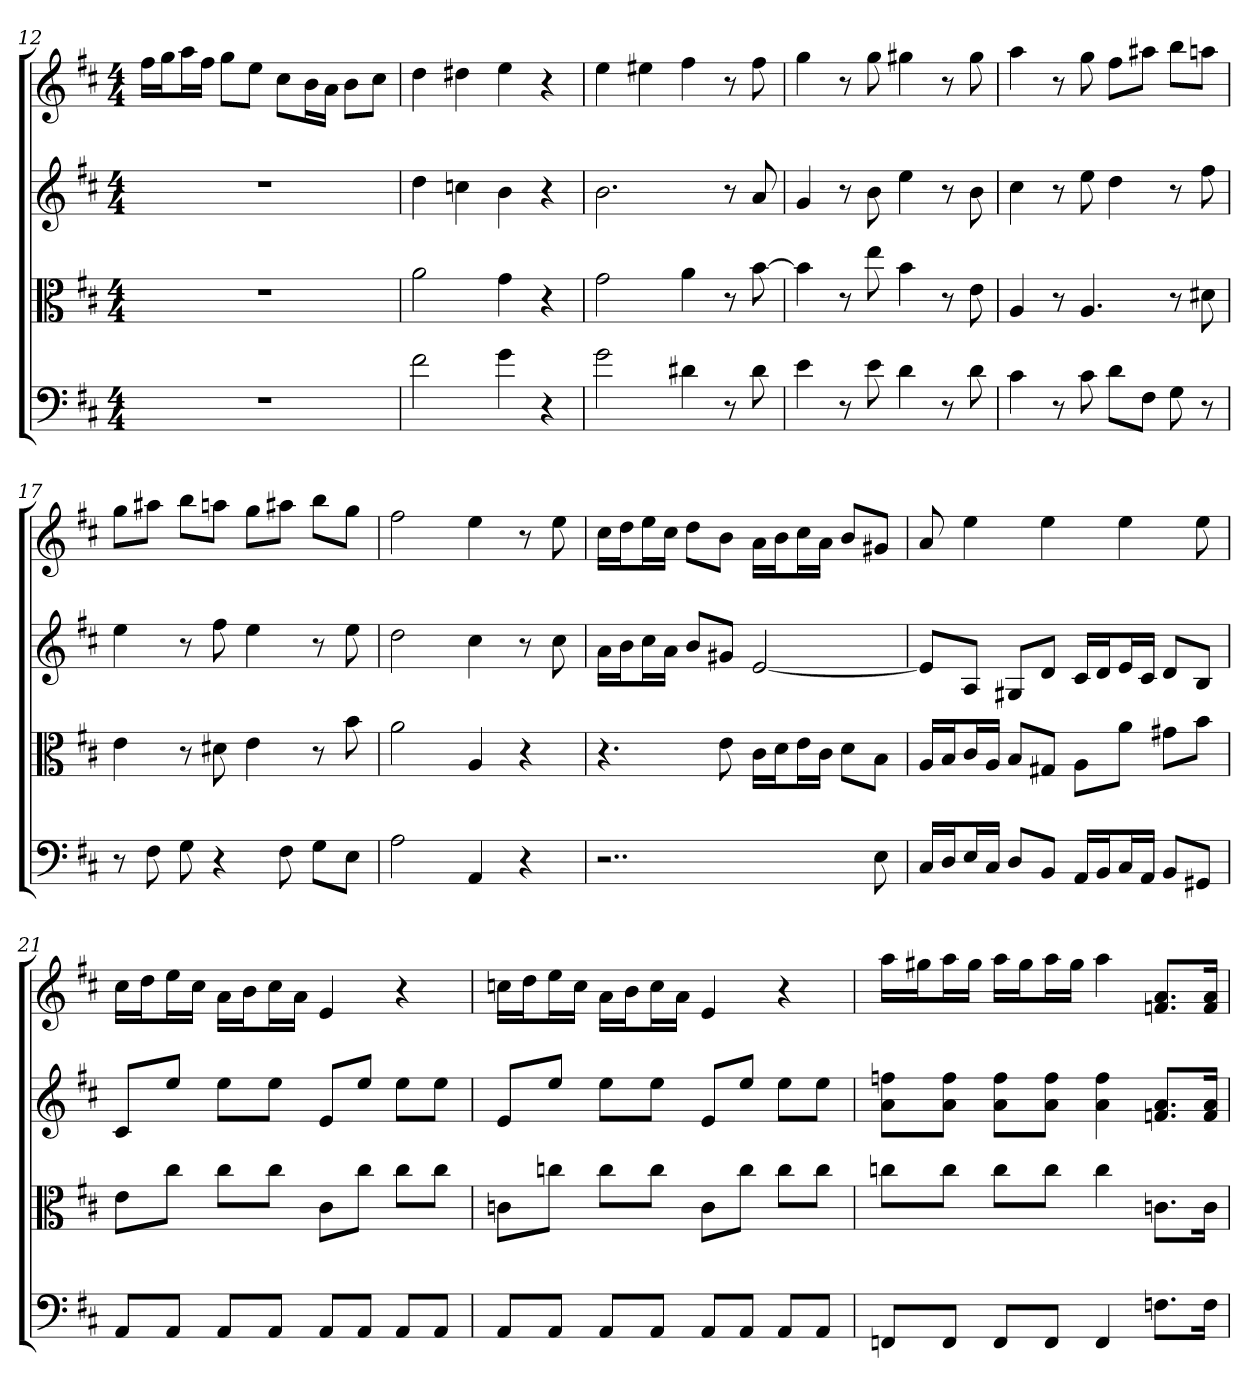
**kern	**kern	**kern	**kern
*part4	*part3	*part2	*part1
*staff4	*staff3	*staff2	*staff1
*clefF4	*clefC3	*	*
*k[f#c#]	*k[f#c#]	*k[f#c#]	*k[f#c#]
*D:	*D:	*D:	*D:
*M4/4	*M4/4	*M4/4	*M4/4
=12	=12	=12	=12
1r	1r	1r	16ff#LL
.	.	.	16ggJ
.	.	.	16aaL
.	.	.	16ff#JJ
.	.	.	8ggL
.	.	.	8eeJ
.	.	.	8cc#L
.	.	.	16bL
.	.	.	16aJJ
.	.	.	8bL
.	.	.	8cc#J
=13	=13	=13	=13
2f#	2a	4dd	4dd
.	.	4ccn	4dd#X
4g	4g	4b	4ee
4r	4r	4r	4r
=14	=14	=14	=14
2g	2g	2.b	4ee
.	.	.	4ee#X
4d#X	4a	.	4ff#
8r	8r	8r	8r
8d#	[8b	8a	8ff#
=15	=15	=15	=15
4e	4b]	4g	4gg
8r	8r	8r	8r
8e	8ee	8b	8gg
4d	4b	4ee	4gg#X
8r	8r	8r	8r
8d	8e	8b	8gg#
=16	=16	=16	=16
4c#	4A	4cc#	4aa
8r	8r	8r	8r
8c#	4.A	8ee	8gg
8d\L	.	4dd	8ff#L
8F#\J	.	.	8aa#XJ
8G	8r	8r	8bbL
8r	8d#X	8ff#	8aanJ
=17	=17	=17	=17
8r	4e	4ee	8ggL
8F#	.	.	8aa#XJ
8G	8r	8r	8bbL
4r	8d#X	8ff#	8aanJ
.	4e	4ee	8ggL
8F#	.	.	8aa#XJ
8G\L	8r	8r	8bbL
8E\J	8b	8ee	8ggJ
=18	=18	=18	=18
2A	2a	2dd	2ff#
4AA	4A	4cc#	4ee
4r	4r	8r	8r
.	.	8cc#	8ee
=19	=19	=19	=19
2..r	4.r	16aLL	16cc#LL
.	.	16bJ	16ddJ
.	.	16cc#L	16eeL
.	.	16aJJ	16cc#JJ
.	.	8bL	8ddL
.	8e	8g#XJ	8bJ
.	16c#\LL	[2e	16aLL
.	16d\J	.	16bJ
.	16e\L	.	16cc#L
.	16c#\JJ	.	16aJJ
.	8d\L	.	8bL
8E	8B\J	.	8g#XJ
=20	=20	=20	=20
16C#/LL	16A/LL	8eL]	8a
16D/J	16B/J	.	.
16E/L	16c#/L	8AJ	4ee
16C#/JJ	16A/JJ	.	.
8D/L	8B/L	8G#XL	.
8BB/J	8G#X/J	8dJ	4ee
16AA/LL	8A\L	16c#LL	.
16BB/J	.	16dJ	.
16C#/L	8a\J	16eL	4ee
16AA/JJ	.	16c#JJ	.
8BB/L	8g#X\L	8dL	.
8GG#X/J	8b\J	8BJ	8ee
=21	=21	=21	=21
8AA/L	8e\L	8c#L	16cc#LL
.	.	.	16ddJ
8AA/J	8cc#\J	8eeJ	16eeL
.	.	.	16cc#JJ
8AA/L	8cc#\L	8eeL	16aLL
.	.	.	16bJ
8AA/J	8cc#\J	8eeJ	16cc#L
.	.	.	16aJJ
8AA/L	8c#\L	8eL	4e
8AA/J	8cc#\J	8eeJ	.
8AA/L	8cc#\L	8eeL	4r
8AA/J	8cc#\J	8eeJ	.
=22	=22	=22	=22
8AA/L	8cn\L	8eL	16ccnLL
.	.	.	16ddJ
8AA/J	8ccn\J	8eeJ	16eeL
.	.	.	16ccJJ
8AA/L	8cc\L	8eeL	16aLL
.	.	.	16bJ
8AA/J	8cc\J	8eeJ	16ccL
.	.	.	16aJJ
8AA/L	8c\L	8eL	4e
8AA/J	8cc\J	8eeJ	.
8AA/L	8cc\L	8eeL	4r
8AA/J	8cc\J	8eeJ	.
=23	=23	=23	=23
8FFn/L	8ccn\L	8a 8ffnL	16aaLL
.	.	.	16gg#XJ
8FF/J	8cc\J	8a 8ffJ	16aaL
.	.	.	16gg#JJ
8FF/L	8cc\L	8a 8ffL	16aaLL
.	.	.	16gg#J
8FF/J	8cc\J	8a 8ffJ	16aaL
.	.	.	16gg#JJ
4FF	4cc	4a 4ff	4aa
8.Fn\L	8.cn\L	8.fn 8.aL	8.fn 8.aL
16F\Jk	16c\Jk	16f 16aJk	16f 16aJk
=	=	=	=
*-	*-	*-	*-
